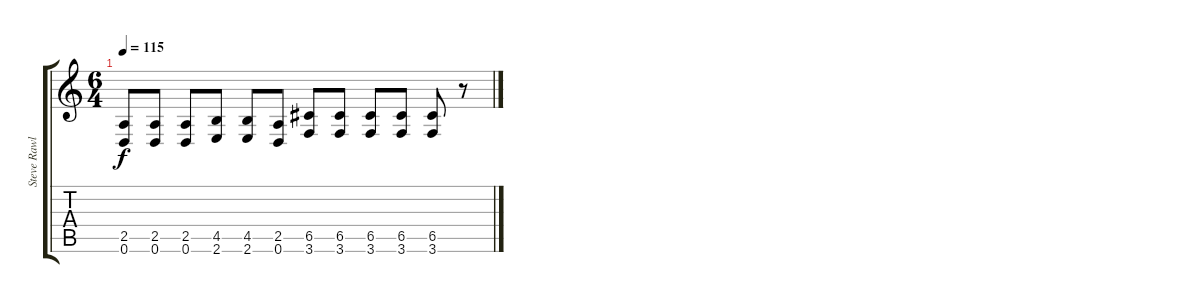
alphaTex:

\track ("Steve Rawles" "Steve Rawl") {instrument distortionguitar}
\staff {score tabs}
\tuning (D4 A3 F3 C3 G2 D2) {hide}
\ts (6 4)
\tempo 115
\clef g2
\ks c
(2.5 0.6).8{dy f} (2.5 0.6).8 (2.5 0.6).8 (4.5 2.6).8 (4.5 2.6).8 (2.5 0.6).8 (6.5 3.6).8 (6.5 3.6).8 (6.5 3.6).8 (6.5 3.6).8 (6.5 3.6).8 r.8
